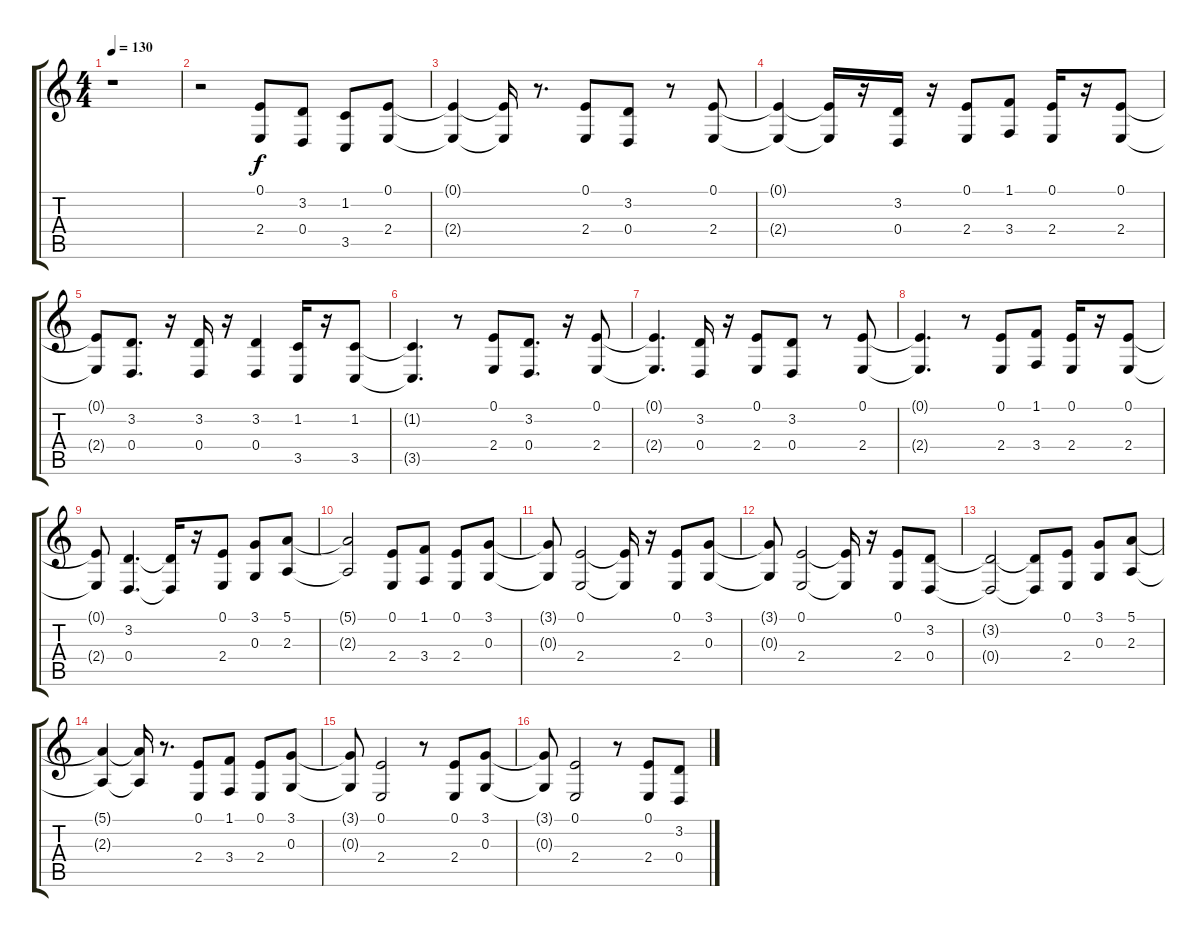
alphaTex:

\track "" {instrument lead5charang}
\staff {score tabs}
\tuning (E4 B3 G3 D3 A2 E2) {hide}
\ts (4 4)
\tempo 130
\clef g2
\ks c
r.1{dy f} |
r.2 (0.1 2.4).8{balance 8} (3.2 0.4).8 (1.2 3.5).8 (0.1 2.4).8 |
(0.1{t} 2.4{t}).4 (0.1{t} 2.4{t}).16 r.8{d} (0.1 2.4).8 (3.2 0.4).8 r.8 (0.1 2.4).8 |
(0.1{t} 2.4{t}).4 (0.1{t} 2.4{t}).16 r.16 (3.2 0.4).16 r.16 (0.1 2.4).8 (1.1 3.4).8 (0.1 2.4).16 r.16 (0.1 2.4).8 |
(0.1{t} 2.4{t}).8 (3.2 0.4).8{d} r.16 (3.2 0.4).16 r.16 (3.2 0.4).4 (1.2 3.5).16 r.16 (1.2 3.5).8 |
(1.2{t} 3.5{t}).4{d} r.8 (0.1 2.4).8 (3.2 0.4).8{d} r.16 (0.1 2.4).8 |
(0.1{t} 2.4{t}).4{d} (3.2 0.4).16 r.16 (0.1 2.4).8 (3.2 0.4).8 r.8 (0.1 2.4).8 |
(0.1{t} 2.4{t}).4{d} r.8 (0.1 2.4).8 (1.1 3.4).8 (0.1 2.4).16 r.16 (0.1 2.4).8 |
(0.1{t} 2.4{t}).8 (3.2 0.4).4{d} (3.2{t} 0.4{t}).16 r.16 (0.1 2.4).8 (3.1 0.3).8 (5.1 2.3).8 |
(5.1{t} 2.3{t}).2 (0.1 2.4).8 (1.1 3.4).8 (0.1 2.4).8 (3.1 0.3).8 |
(3.1{t} 0.3{t}).8 (0.1 2.4).2 (0.1{t} 2.4{t}).16 r.16 (0.1 2.4).8 (3.1 0.3).8 |
(3.1{t} 0.3{t}).8 (0.1 2.4).2 (0.1{t} 2.4{t}).16 r.16 (0.1 2.4).8 (3.2 0.4).8 |
(3.2{t} 0.4{t}).2 (3.2{t} 0.4{t}).8 (0.1 2.4).8 (3.1 0.3).8 (5.1 2.3).8 |
(5.1{t} 2.3{t}).4 (5.1{t} 2.3{t}).16 r.8{d} (0.1 2.4).8 (1.1 3.4).8 (0.1 2.4).8 (3.1 0.3).8 |
(3.1{t} 0.3{t}).8 (0.1 2.4).2 r.8 (0.1 2.4).8 (3.1 0.3).8 |
(3.1{t} 0.3{t}).8 (0.1 2.4).2 r.8 (0.1 2.4).8 (3.2 0.4).8
